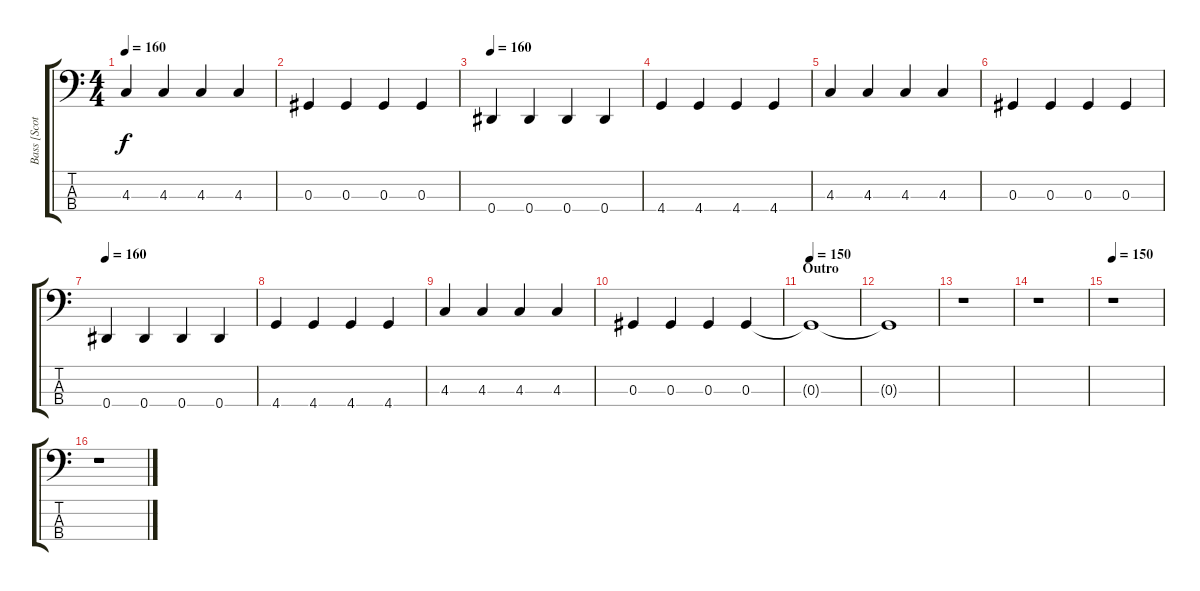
\track ("Bass [Scott Shriner]" "Bass [Scot") {instrument electricbassfinger}
\staff {score tabs}
\tuning (Gb2 Db2 Ab1 Eb1) {hide}
\ts (4 4)
\tempo 160
\clef f4
\ks c
4.3.4{dy f} 4.3.4 4.3.4 4.3.4 |
0.3.4 0.3.4 0.3.4 0.3.4 |
\tempo 160
0.4.4{volume 13} 0.4.4 0.4.4 0.4.4 |
4.4.4 4.4.4 4.4.4 4.4.4 |
4.3.4 4.3.4 4.3.4 4.3.4 |
0.3.4 0.3.4 0.3.4 0.3.4 |
\tempo 160
0.4.4{volume 13} 0.4.4 0.4.4 0.4.4 |
4.4.4 4.4.4 4.4.4 4.4.4 |
4.3.4 4.3.4 4.3.4 4.3.4 |
0.3.4 0.3.4 0.3.4 0.3.4 |
\section ("" "Outro")
\tempo 150
0.3{t}.1{volume 13} |
0.3{t}.1 |
r.1 |
r.1 |
\tempo 150
r.1 |
r.1
